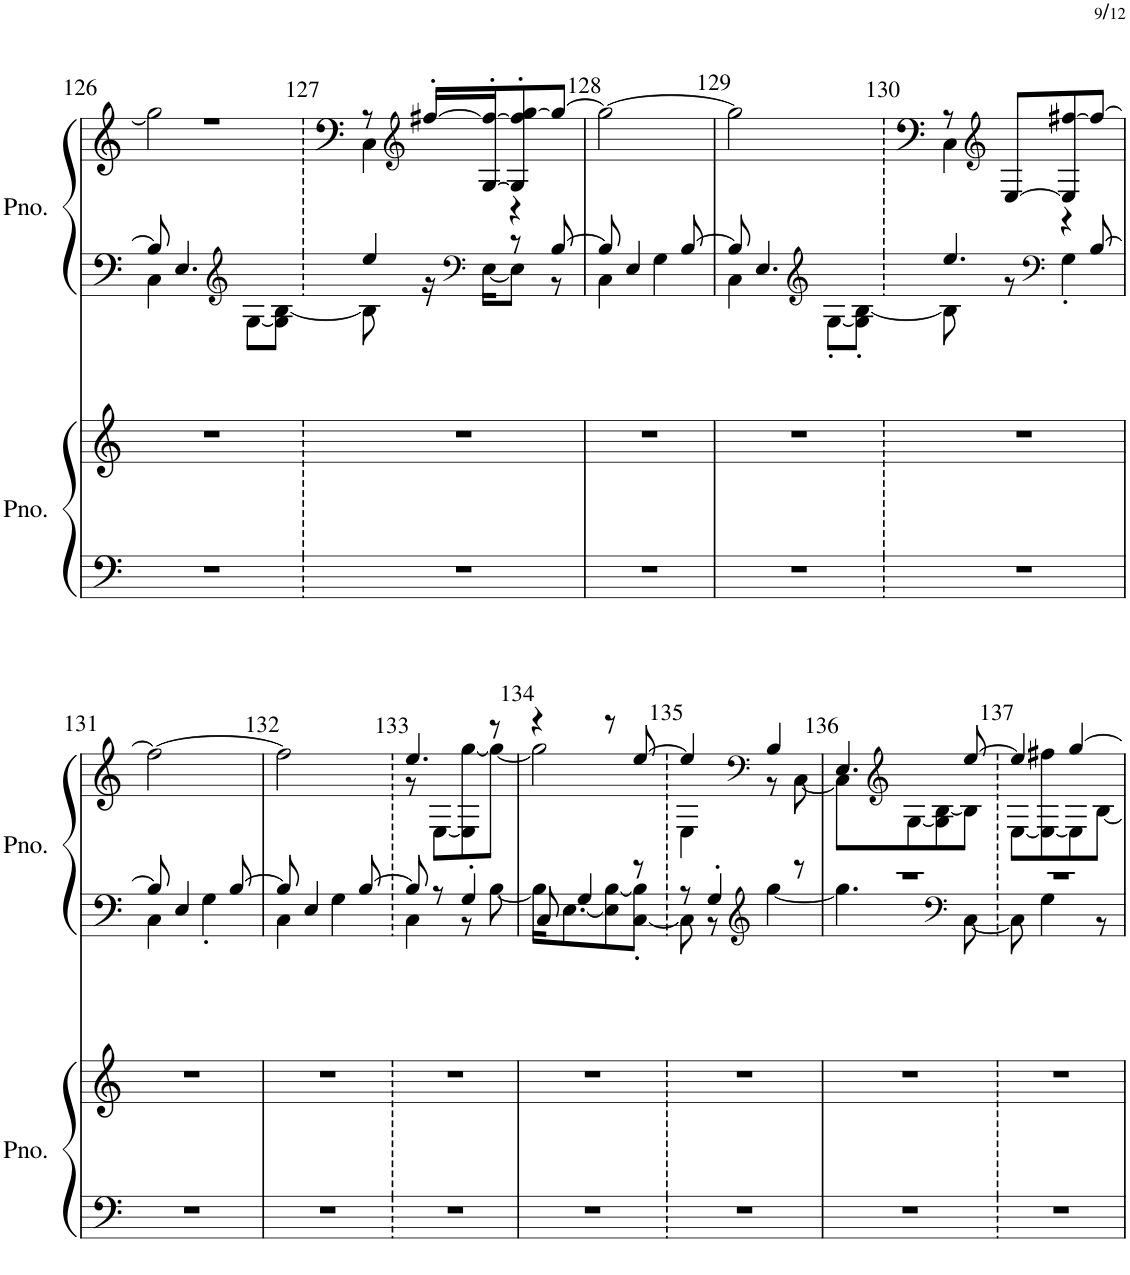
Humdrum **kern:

**kern	**kern	**kern	**kern
*part2	*part2	*part1	*part1
*staff4	*staff3	*staff2	*staff1
*I"ピアノ	*	*I"ピアノ	*
!!LO:PB:g=z
*clefF4	*clefG2	*clefG2	*clefG2
*k[]	*k[]	*k[]	*k[]
*M4/8	*M4/8	*M4/8	*M4/8
=126	=126	=126	=126
*	*	*^	*^
2r	2r	8B/]	4C\	2r	2gg\]
.	.	4.E/	.	.	.
*	*	*clefG2	*	*	*
.	.	.	[8G\L	.	.
.	.	.	8G\] [8B\J	.	.
=127	=127	=127	=127	=127	=127
2r	2r	4ee/	8B\]	8r	4C\
*	*	*	*	*clefG2	*
.	.	.	16r	[16ff#X'/LL	.
*	*	*clefF4	*	*	*
.	.	.	[16E\KL	[16G/' 16ff#/_'J	.
.	.	8r	8E\J]	8G/]' 8ff#/]' [8gg/'	4r
.	.	[8B/	8r	8gg/J_	.
*	*	*	*	*v	*v
=128	=128	=128	=128	=128
2r	2r	8B/]	4C\	2gg\_
.	.	4E/	.	.
.	.	.	4G\	.
.	.	[8B/	.	.
=129	=129	=129	=129	=129
2r	2r	8B/]	4C\	2gg\]
.	.	4.E/	.	.
*	*	*clefG2	*	*
.	.	.	[8G'\L	.
.	.	.	8G\]' [8B\'J	.
=130	=130	=130	=130	=130
*	*	*	*	*^
2r	2r	4.ee/	8B\]	8r	4C\
*	*	*	*	*clefG2	*
.	.	.	8r	[8E/L	.
*	*	*clefF4	*	*	*
.	.	.	4G'\	8E/] [8ff#X/	4r
.	.	[8B/	.	8ff#/J_	.
*	*	*	*	*v	*v
!!LO:LB:g=z
=131	=131	=131	=131	=131
2r	2r	8B/]	4C\	2ff#\_
.	.	4E/	.	.
.	.	.	4G'\	.
.	.	[8B/	.	.
=132	=132	=132	=132	=132
2r	2r	8B/]	4C\	2ff#\]
.	.	4E/	.	.
.	.	.	4G\	.
.	.	[8B/	.	.
=133	=133	=133	=133	=133
*	*	*	*	*^
2r	2r	8B/]	4C\	4.ee/	8r
.	.	8r	.	.	[8E\L
.	.	4G'/	8r	.	8E\] [8gg\
.	.	.	[8B\	8r	8gg\J_
=134	=134	=134	=134	=134	=134
2r	2r	8C/	16B\KL]	4r	2gg\]
.	.	.	[8.E\	.	.
.	.	4G/	.	.	.
.	.	.	8E\] [8B\	8r	.
.	.	8r	[8C\' 8B\]'J	[8ee/	.
=135	=135	=135	=135	=135	=135
2r	2r	8r	8C\]	4ee/]	4E\
.	.	4G'/	8r	.	.
*	*	*clefG2	*	*clefF4	*
.	.	.	[4gg\	4B/	8r
.	.	8r	.	.	[8C\
=136	=136	=136	=136	=136	=136
2r	2r	2r	4.gg\]	4.E/	8C\L]
*	*	*	*	*clefG2	*
.	.	.	.	.	[8G\
.	.	.	.	.	8G\] [8B\
*	*	*clefF4	*	*	*
.	.	.	[8C\	[8ee/	8B\J]
=137	=137	=137	=137	=137	=137
2r	2r	2r	8C\]	4ee/]	[8E\L
.	.	.	4G\	.	8E\_ 8ff#X\
.	.	.	.	[4gg/	8E\]
.	.	.	8r	.	[8B\J
*	*	*v	*v	*	*
*	*	*	*v	*v
=	=	=	=
*-	*-	*-	*-
